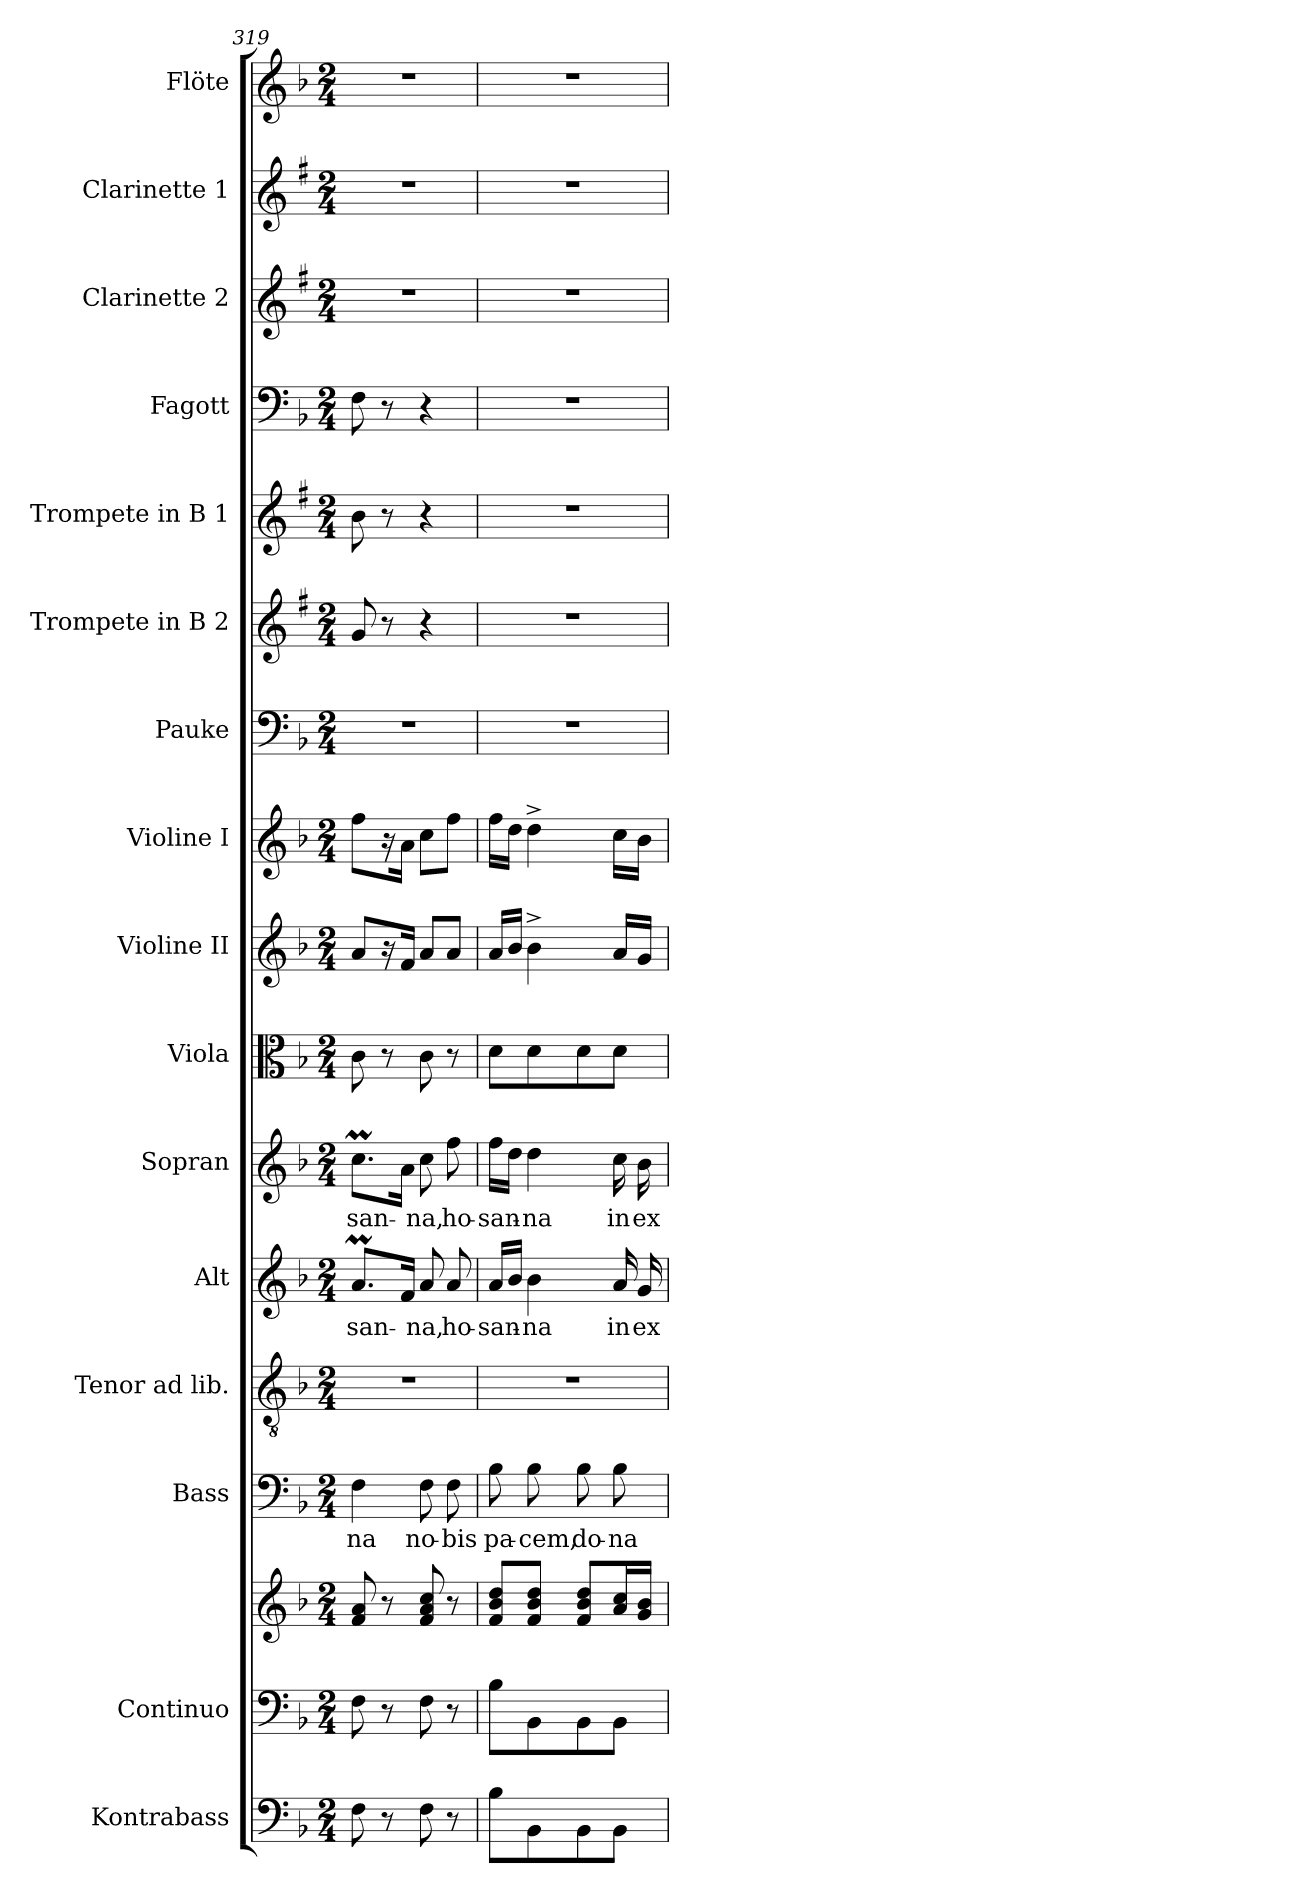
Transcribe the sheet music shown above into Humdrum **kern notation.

**kern	**kern	**kern	**kern	**text	**kern	**kern	**text	**kern	**text	**kern	**kern	**kern	**kern	**kern	**kern	**kern	**kern	**kern	**kern
*part16	*part15	*part15	*part14	*part14	*part13	*part12	*part12	*part11	*part11	*part10	*part9	*part8	*part7	*part6	*part5	*part4	*part3	*part2	*part1
*staff17	*staff16	*staff15	*staff14	*staff14	*staff13	*staff12	*staff12	*staff11	*staff11	*staff10	*staff9	*staff8	*staff7	*staff6	*staff5	*staff4	*staff3	*staff2	*staff1
*I"Kontrabass	*I"Continuo	*	*I"Bass	*	*I"Tenor ad lib.	*I"Alt	*	*I"Sopran	*	*I"Viola	*I"Violine II	*I"Violine I	*I"Pauke	*I"Trompete in B 2	*I"Trompete in B 1	*I"Fagott	*I"Clarinette 2	*I"Clarinette 1	*I"Flöte
*I'Kb.	*I'cont.	*	*I'B	*	*I'T	*I'A	*	*I'S	*	*I'Vla.	*I'Vl. II	*I'Vl. I	*I'Pk.	*	*	*I'Fg.	*I'Cl. 2	*I'Cl. 1	*I'Fl.
*clefF4	*clefF4	*clefG2	*clefF4	*	*clefGv2	*clefG2	*	*clefG2	*	*clefC3	*clefG2	*clefG2	*clefF4	*clefG2	*clefG2	*clefF4	*clefG2	*clefG2	*clefG2
*ITrd7c12	*	*	*	*	*	*	*	*	*	*	*	*	*	*ITrd1c2	*ITrd1c2	*	*ITrd1c2	*ITrd1c2	*
*k[b-]	*k[b-]	*k[b-]	*k[b-]	*	*k[b-]	*k[b-]	*	*k[b-]	*	*k[b-]	*k[b-]	*k[b-]	*k[b-]	*k[b-]	*k[b-]	*k[b-]	*k[b-]	*k[b-]	*k[b-]
*F:	*F:	*F:	*F:	*	*F:	*F:	*	*F:	*	*F:	*F:	*F:	*F:	*F:	*F:	*F:	*F:	*F:	*F:
*M2/4	*M2/4	*M2/4	*M2/4	*	*M2/4	*M2/4	*	*M2/4	*	*M2/4	*M2/4	*M2/4	*M2/4	*M2/4	*M2/4	*M2/4	*M2/4	*M2/4	*M2/4
=319	=319	=319	=319	=319	=319	=319	=319	=319	=319	=319	=319	=319	=319	=319	=319	=319	=319	=319	=319
!	!	!	!	!LO:LY:b	!	!	!LO:LY:b	!	!LO:LY:b	!	!	!	!	!	!	!	!	!	!
8FF\	8F\	8f/ 8a/	4F\	-na	2r	8.am/L	-san-	8.ccM\L	-san-	8c\	8a/L	8ff\L	2r	8f/	8a\	8F\	2r	2r	2r
8r	8r	8r	.	.	.	.	.	.	.	8r	16r	16r	.	8r	8r	8r	.	.	.
.	.	.	.	.	.	16f/Jk	.	16a\Jk	.	.	16f/Jk	16a\Jk	.	.	.	.	.	.	.
!	!	!	!	!LO:LY:b	!	!	!LO:LY:b	!	!LO:LY:b	!	!	!	!	!	!	!	!	!	!
8FF\	8F\	8f/ 8a/ 8cc/	8F\	no-	.	8a/	-na,	8cc\	-na,	8c\	8a/L	8cc\L	.	4r	4r	4r	.	.	.
!	!	!	!	!LO:LY:b	!	!	!LO:LY:b	!	!LO:LY:b	!	!	!	!	!	!	!	!	!	!
8r	8r	8r	8F\	-bis	.	8a/	ho-	8ff\	ho-	8r	8a/J	8ff\J	.	.	.	.	.	.	.
=320	=320	=320	=320	=320	=320	=320	=320	=320	=320	=320	=320	=320	=320	=320	=320	=320	=320	=320	=320
!	!	!	!	!LO:LY:b	!	!	!LO:LY:b	!	!LO:LY:b	!	!	!	!	!	!	!	!	!	!
8BB-\L	8B-\L	8f/ 8b-/ 8dd/L	8B-\	pa-	2r	16a/LL	-san-	16ff\LL	-san-	8d\L	16a/LL	16ff\LL	2r	2r	2r	2r	2r	2r	2r
.	.	.	.	.	.	16b-/JJ	.	16dd\JJ	.	.	16b-/JJ	16dd\JJ	.	.	.	.	.	.	.
!	!	!	!	!LO:LY:b	!	!	!LO:LY:b	!	!LO:LY:b	!	!	!	!	!	!	!	!	!	!
8BBB-\	8BB-\	8f/ 8b-/ 8dd/J	8B-\	-cem,	.	4b-\	-na	4dd\	-na	8d\	4b-^>\	4dd^>\	.	.	.	.	.	.	.
!	!	!	!	!LO:LY:b	!	!	!	!	!	!	!	!	!	!	!	!	!	!	!
8BBB-\	8BB-\	8f/ 8b-/ 8dd/L	8B-\	do-	.	.	.	.	.	8d\	.	.	.	.	.	.	.	.	.
!	!	!	!	!LO:LY:b	!	!	!LO:LY:b	!	!LO:LY:b	!	!	!	!	!	!	!	!	!	!
8BBB-\J	8BB-\J	16a/ 16cc/L	8B-\	-na	.	16a/	in	16cc\	in	8d\J	16a/LL	16cc\LL	.	.	.	.	.	.	.
!	!	!	!	!	!	!	!LO:LY:b	!	!LO:LY:b	!	!	!	!	!	!	!	!	!	!
.	.	16g/ 16b-/JJ	.	.	.	16g/	ex-	16b-\	ex-	.	16g/JJ	16b-\JJ	.	.	.	.	.	.	.
=	=	=	=	=	=	=	=	=	=	=	=	=	=	=	=	=	=	=	=
*-	*-	*-	*-	*-	*-	*-	*-	*-	*-	*-	*-	*-	*-	*-	*-	*-	*-	*-	*-
